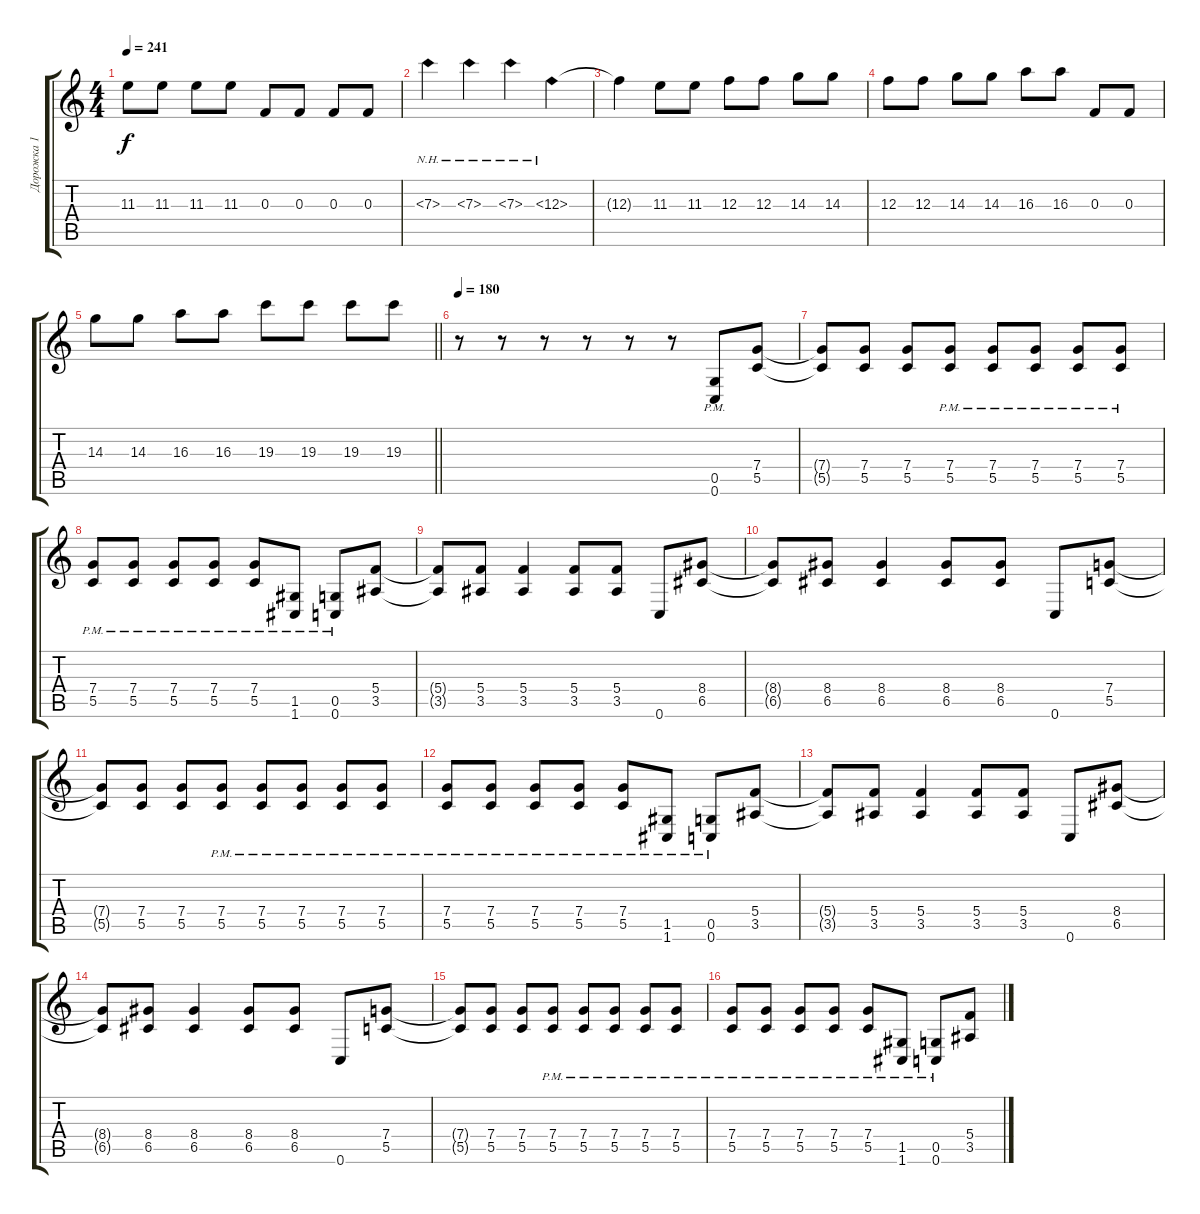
\track ("Дорожка 1" "Дорожка 1") {instrument distortionguitar}
\staff {score tabs}
\tuning (D4 A3 F3 C3 G2 C2) {hide}
\ts (4 4)
\tempo 241
\clef g2
\ks c
11.3.8{dy f} 11.3.8 11.3.8 11.3.8 0.3.8 0.3.8 0.3.8 0.3.8 |
7.3{nh}.4 7.3{nh}.4 7.3{nh}.4 12.3{nh}.4 |
12.3{t}.4 11.3.8 11.3.8 12.3.8 12.3.8 14.3.8 14.3.8 |
12.3.8 12.3.8 14.3.8 14.3.8 16.3.8 16.3.8 0.3.8 0.3.8 |
\barLineRight lightlight
14.3.8 14.3.8 16.3.8 16.3.8 19.3.8 19.3.8 19.3.8 19.3.8 |
\tempo 180
r.8 r.8 r.8 r.8 r.8 r.8 (0.5{pm} 0.6{pm}).8 (7.4 5.5).8 |
(7.4{t} 5.5{t}).8 (7.4 5.5).8 (7.4 5.5).8 (7.4{pm} 5.5{pm}).8 (7.4{pm} 5.5{pm}).8 (7.4{pm} 5.5{pm}).8 (7.4{pm} 5.5{pm}).8 (7.4{pm} 5.5{pm}).8 |
(7.4{pm} 5.5{pm}).8 (7.4{pm} 5.5{pm}).8 (7.4{pm} 5.5{pm}).8 (7.4{pm} 5.5{pm}).8 (7.4{pm} 5.5{pm}).8 (1.5{pm} 1.6{pm}).8 (0.5{pm} 0.6{pm}).8 (5.4 3.5).8 |
(5.4{t} 3.5{t}).8 (5.4 3.5).8 (5.4 3.5).4 (5.4 3.5).8 (5.4 3.5).8 0.6.8 (8.4 6.5).8 |
(8.4{t} 6.5{t}).8 (8.4 6.5).8 (8.4 6.5).4 (8.4 6.5).8 (8.4 6.5).8 0.6.8 (7.4 5.5).8 |
(7.4{t} 5.5{t}).8 (7.4 5.5).8 (7.4 5.5).8 (7.4{pm} 5.5{pm}).8 (7.4{pm} 5.5{pm}).8 (7.4{pm} 5.5{pm}).8 (7.4{pm} 5.5{pm}).8 (7.4{pm} 5.5{pm}).8 |
(7.4{pm} 5.5{pm}).8 (7.4{pm} 5.5{pm}).8 (7.4{pm} 5.5{pm}).8 (7.4{pm} 5.5{pm}).8 (7.4{pm} 5.5{pm}).8 (1.5{pm} 1.6{pm}).8 (0.5{pm} 0.6{pm}).8 (5.4 3.5).8 |
(5.4{t} 3.5{t}).8 (5.4 3.5).8 (5.4 3.5).4 (5.4 3.5).8 (5.4 3.5).8 0.6.8 (8.4 6.5).8 |
(8.4{t} 6.5{t}).8 (8.4 6.5).8 (8.4 6.5).4 (8.4 6.5).8 (8.4 6.5).8 0.6.8 (7.4 5.5).8 |
(7.4{t} 5.5{t}).8 (7.4 5.5).8 (7.4 5.5).8 (7.4{pm} 5.5{pm}).8 (7.4{pm} 5.5{pm}).8 (7.4{pm} 5.5{pm}).8 (7.4{pm} 5.5{pm}).8 (7.4{pm} 5.5{pm}).8 |
(7.4{pm} 5.5{pm}).8 (7.4{pm} 5.5{pm}).8 (7.4{pm} 5.5{pm}).8 (7.4{pm} 5.5{pm}).8 (7.4{pm} 5.5{pm}).8 (1.5{pm} 1.6{pm}).8 (0.5{pm} 0.6{pm}).8 (5.4 3.5).8
